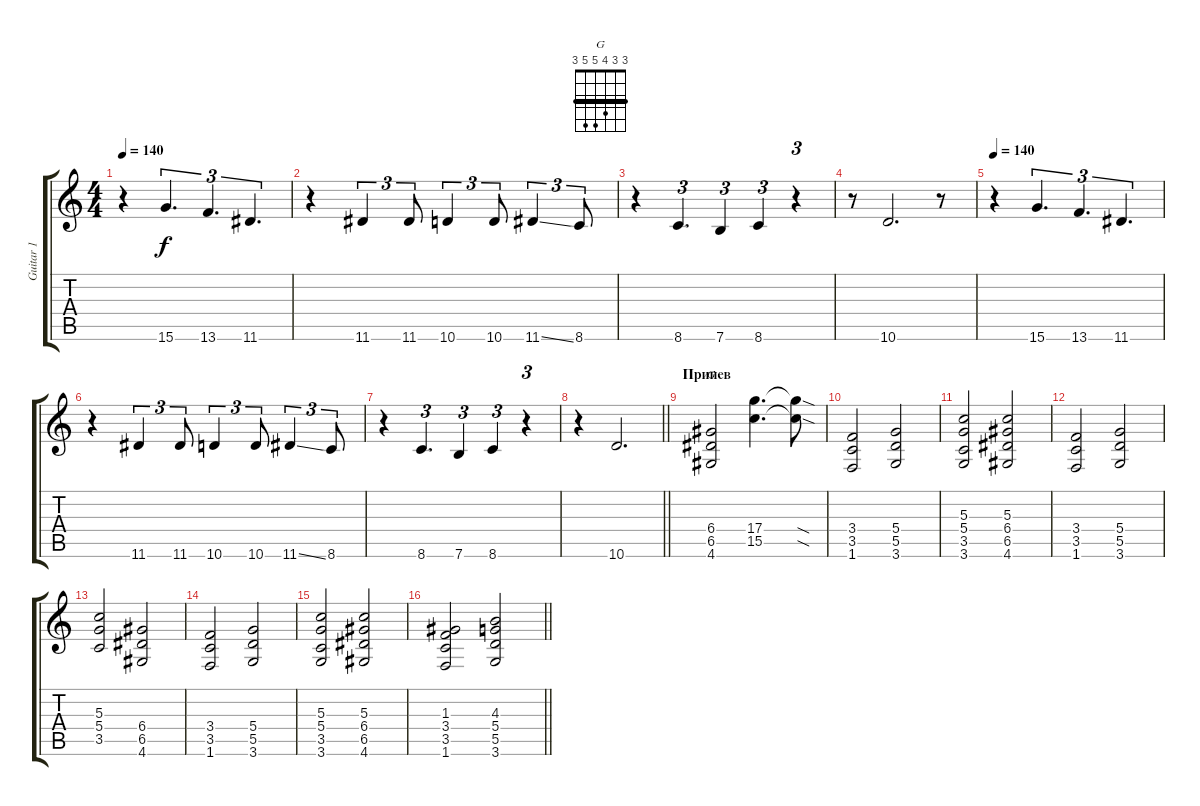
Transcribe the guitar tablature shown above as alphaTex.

\track ("Guitar 1" "Guitar 1") {instrument distortionguitar}
\staff {score tabs}
\tuning (E4 B3 G3 D3 A2 E2) {hide}
\chord ("G" 3 3 4 5 5 3) {barre 3}
\ts (4 4)
\tempo 140
\clef g2
\ks c
r.4{dy f} 15.6.4{d tu (3 2)} 13.6.4{d tu (3 2)} 11.6.4{d tu (3 2)} |
r.4 11.6.4{tu (3 2)} 11.6.8{tu (3 2)} 10.6.4{tu (3 2)} 10.6.8{tu (3 2)} 11.6{ss}.4{tu (3 2)} 8.6.8{tu (3 2)} |
r.4 8.6.4{d tu (3 2)} 7.6.4{tu (3 2)} 8.6.4{tu (3 2)} r.4{tu (3 2)} |
r.8 10.6.2{d} r.8 |
\tempo 140
r.4 15.6.4{d tu (3 2)} 13.6.4{d tu (3 2)} 11.6.4{d tu (3 2)} |
r.4 11.6.4{tu (3 2)} 11.6.8{tu (3 2)} 10.6.4{tu (3 2)} 10.6.8{tu (3 2)} 11.6{ss}.4{tu (3 2)} 8.6.8{tu (3 2)} |
r.4 8.6.4{d tu (3 2)} 7.6.4{tu (3 2)} 8.6.4{tu (3 2)} r.4{tu (3 2)} |
\barLineRight lightlight
r.4 10.6.2{d} |
\section ("" "Припев")
(6.4 6.5 4.6).2{ch "G"} (17.4 15.5).4{d} (17.4{sod t} 15.5{sod t}).8 |
(3.4 3.5 1.6).2 (5.4 5.5 3.6).2 |
(5.3 5.4 3.5 3.6).2 (5.3 6.4 6.5 4.6).2 |
(3.4 3.5 1.6).2 (5.4 5.5 3.6).2 |
(5.3 5.4 3.5).2 (6.4 6.5 4.6).2 |
(3.4 3.5 1.6).2 (5.4 5.5 3.6).2 |
(5.3 5.4 3.5 3.6).2 (5.3 6.4 6.5 4.6).2 |
\barLineRight lightlight
(1.3 3.4 3.5 1.6).2 (4.3 5.4 5.5 3.6).2
